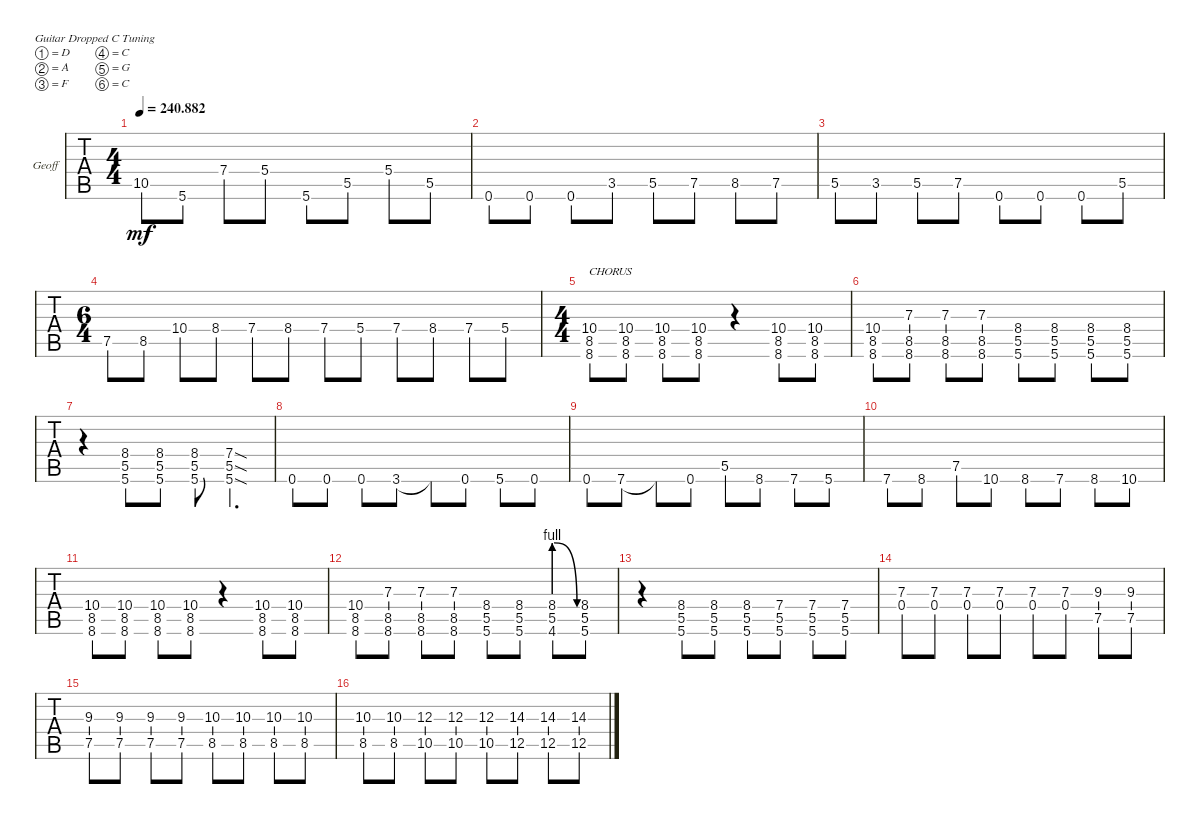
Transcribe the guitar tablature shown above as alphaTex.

\bracketExtendMode groupsimilarinstruments
\firstSystemTrackNameOrientation horizontal
\otherSystemsTrackNameOrientation horizontal
\track ("GeoFuck" "Geoff") {instrument acousticgrandpiano}
\staff {tabs}
\tuning (D4 A3 F3 C3 G2 C2)
\displaytranspose 12
\ts (4 4)
\tempo
240.882
\accidentals auto
\clef g2
\ottava regular
\simile none
\ks c
10.5.8{dy mf} 5.6.8 7.4.8 5.4.8 5.6.8 5.5.8 5.4.8 5.5.8 |
0.6.8 0.6.8 0.6.8 3.5.8 5.5.8 7.5.8 8.5.8 7.5.8 |
5.5.8 3.5.8 5.5.8 7.5.8 0.6.8 0.6.8 0.6.8 5.5.8 |
\ts (6 4)
7.5.8 8.5.8 10.4.8 8.4.8 7.4.8 8.4.8 7.4.8 5.4.8 7.4.8 8.4.8 7.4.8 5.4.8 |
\ts (4 4)
(10.4 8.5 8.6).8{txt "CHORUS"} (10.4 8.5 8.6).8 (10.4 8.5 8.6).8 (10.4 8.5 8.6).8 r.4 (10.4 8.5 8.6).8 (10.4 8.5 8.6).8 |
(10.4 8.5 8.6).8 (7.3 8.5 8.6).8 (7.3 8.5 8.6).8 (7.3 8.5 8.6).8 (8.4 5.5 5.6).8 (8.4 5.5 5.6).8 (8.4 5.5 5.6).8 (8.4 5.5 5.6).8 |
r.4 (8.4 5.5 5.6).8 (8.4 5.5 5.6).8 (8.4 5.5 5.6).8 (7.4{sod} 5.5{sod} 5.6{sod}).4{d} |
0.6.8 0.6.8 0.6.8 3.6.8 3.6{t}.8 0.6.8 5.6.8 0.6.8 |
0.6.8 7.6.8 7.6{t}.8 0.6.8 5.5.8 8.6.8 7.6.8 5.6.8 |
7.6.8 8.6.8 7.5.8 10.6.8 8.6.8 7.6.8 8.6.8 10.6.8 |
(10.4 8.5 8.6).8 (10.4 8.5 8.6).8 (10.4 8.5 8.6).8 (10.4 8.5 8.6).8 r.4 (10.4 8.5 8.6).8 (10.4 8.5 8.6).8 |
(10.4 8.5 8.6).8 (7.3 8.5 8.6).8 (7.3 8.5 8.6).8 (7.3 8.5 8.6).8 (8.4 5.5 5.6).8 (8.4 5.5 5.6).8 (8.4 5.5 4.6{be (prebendrelease 0 4 15 0)}).8 (8.4 5.5 5.6).8 |
r.4 (8.4 5.5 5.6).8 (8.4 5.5 5.6).8 (8.4 5.5 5.6).8 (7.4 5.5 5.6).8 (7.4 5.5 5.6).8 (7.4 5.5 5.6).8 |
(7.3 0.4).8 (7.3 0.4).8 (7.3 0.4).8 (7.3 0.4).8 (7.3 0.4).8 (7.3 0.4).8 (9.3 7.5).8 (9.3 7.5).8 |
(9.3 7.5).8 (9.3 7.5).8 (9.3 7.5).8 (9.3 7.5).8 (10.3 8.5).8 (10.3 8.5).8 (10.3 8.5).8 (10.3 8.5).8 |
(10.3 8.5).8 (10.3 8.5).8 (12.3 10.5).8 (12.3 10.5).8 (12.3 10.5).8 (14.3 12.5).8 (14.3 12.5).8 (14.3 12.5).8
